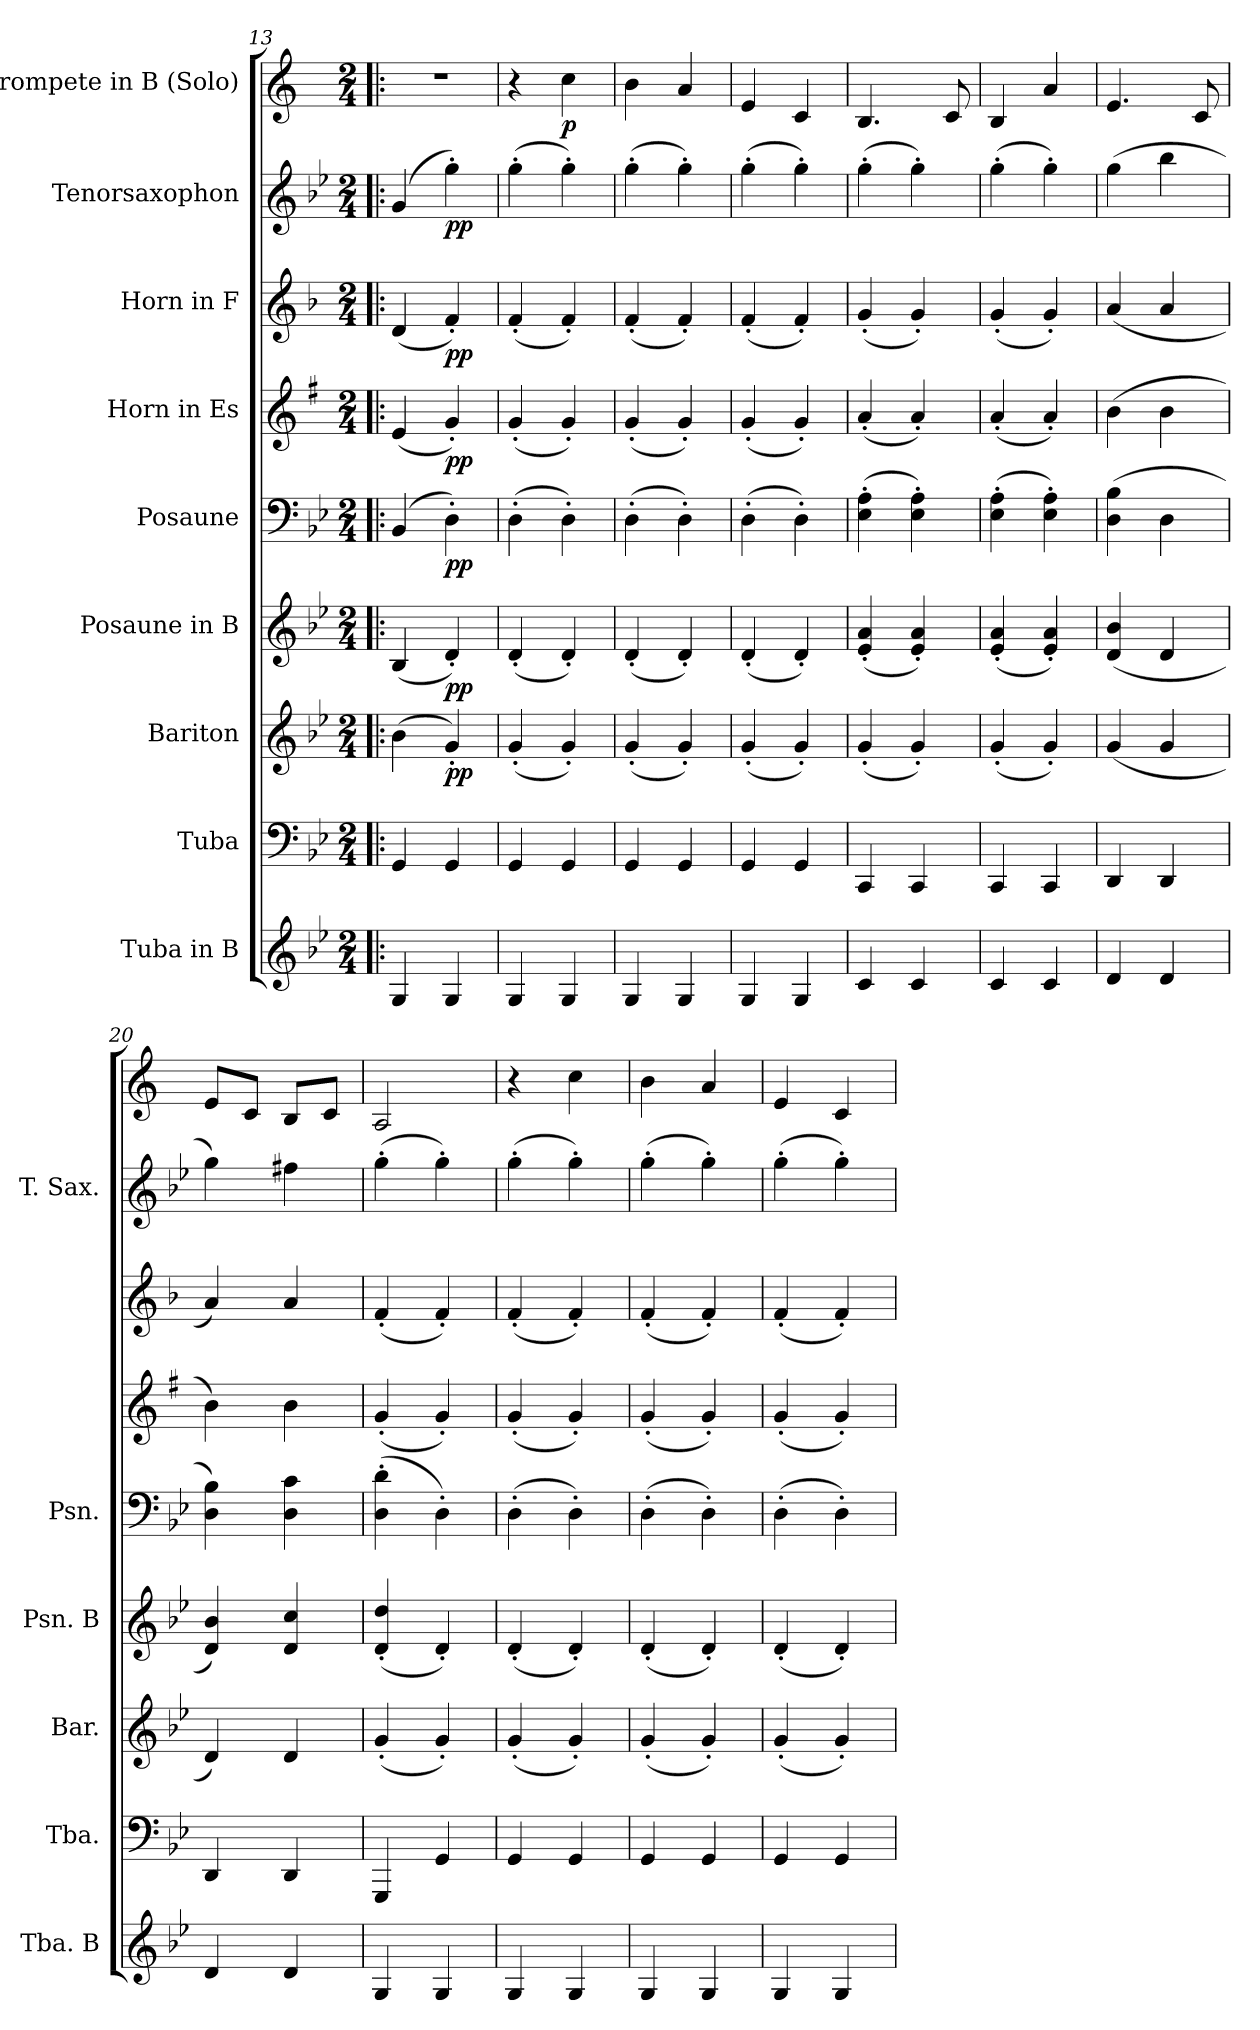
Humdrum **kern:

**kern	**kern	**kern	**dynam	**kern	**dynam	**kern	**dynam	**kern	**dynam	**kern	**dynam	**kern	**dynam	**kern	**dynam
*part9	*part8	*part7	*part7	*part6	*part6	*part5	*part5	*part4	*part4	*part3	*part3	*part2	*part2	*part1	*part1
*staff9	*staff8	*staff7	*staff7	*staff6	*staff6	*staff5	*staff5	*staff4	*staff4	*staff3	*staff3	*staff2	*staff2	*staff1	*staff1
*I"Tuba in B	*I"Tuba	*I"Bariton	*	*I"Posaune in B	*	*I"Posaune	*	*I"Horn in Es	*	*I"Horn in F	*	*I"Tenorsaxophon	*	*I"Trompete in B (Solo)	*
*I'Tba. B	*I'Tba.	*I'Bar.	*	*I'Psn. B	*	*I'Psn.	*	*	*	*	*	*I'T. Sax.	*	*	*
*clefG2	*clefF4	*clefG2	*	*clefG2	*	*clefF4	*	*clefG2	*	*clefG2	*	*clefG2	*	*clefG2	*
*ITrd8c14	*	*ITrd8c14	*	*ITrd8c14	*	*	*	*ITrd4c7	*	*ITrd4c7	*	*ITrd8c14	*	*ITrd1c2	*
*k[b-e-]	*k[b-e-]	*k[b-e-]	*	*k[b-e-]	*	*k[b-e-]	*	*k[]	*	*k[b-e-]	*	*k[b-e-]	*	*k[b-e-]	*
*M2/4	*M2/4	*M2/4	*	*M2/4	*	*M2/4	*	*M2/4	*	*M2/4	*	*M2/4	*	*M2/4	*
=13!|:	=13!|:	=13!|:	=13!|:	=13!|:	=13!|:	=13!|:	=13!|:	=13!|:	=13!|:	=13!|:	=13!|:	=13!|:	=13!|:	=13!|:	=13!|:
4GG/	4GG/	(>4B-\	.	(<4BB-/	.	(>4BB-/	.	(<4A/	.	(<4G/	.	(>4G/	.	2r	.
!	!	!	!LO:DY:b	!	!LO:DY:b	!	!LO:DY:b	!	!LO:DY:b	!	!LO:DY:b	!	!LO:DY:b	!	!
4GG/	4GG/	4G'/)	pp	4D'/)	pp	4D'\)	pp	4c'/)	pp	4B-'/)	pp	4g'\)	pp	.	.
=14	=14	=14	=14	=14	=14	=14	=14	=14	=14	=14	=14	=14	=14	=14	=14
4GG/	4GG/	(<4G'/	.	(<4D'/	.	(>4D'\	.	(<4c'/	.	(<4B-'/	.	(>4g'\	.	4r	.
!	!	!	!	!	!	!	!	!	!	!	!	!	!	!	!LO:DY:b
4GG/	4GG/	4G'/)	.	4D'/)	.	4D'\)	.	4c'/)	.	4B-'/)	.	4g'\)	.	4b-\	p
=15	=15	=15	=15	=15	=15	=15	=15	=15	=15	=15	=15	=15	=15	=15	=15
4GG/	4GG/	(<4G'/	.	(<4D'/	.	(>4D'\	.	(<4c'/	.	(<4B-'/	.	(>4g'\	.	4a\	.
4GG/	4GG/	4G'/)	.	4D'/)	.	4D'\)	.	4c'/)	.	4B-'/)	.	4g'\)	.	4g/	.
=16	=16	=16	=16	=16	=16	=16	=16	=16	=16	=16	=16	=16	=16	=16	=16
4GG/	4GG/	(<4G'/	.	(<4D'/	.	(>4D'\	.	(<4c'/	.	(<4B-'/	.	(>4g'\	.	4d/	.
4GG/	4GG/	4G'/)	.	4D'/)	.	4D'\)	.	4c'/)	.	4B-'/)	.	4g'\)	.	4B-/	.
=17	=17	=17	=17	=17	=17	=17	=17	=17	=17	=17	=17	=17	=17	=17	=17
4C/	4CC/	(<4G'/	.	(<4E-/' 4A/'	.	(>4E-\' 4A\'	.	(<4d'/	.	(<4c'/	.	(>4g'\	.	4.A/	.
4C/	4CC/	4G'/)	.	4E-/' 4A/')	.	4E-\' 4A\')	.	4d'/)	.	4c'/)	.	4g'\)	.	.	.
.	.	.	.	.	.	.	.	.	.	.	.	.	.	8B-/	.
=18	=18	=18	=18	=18	=18	=18	=18	=18	=18	=18	=18	=18	=18	=18	=18
4C/	4CC/	(<4G'/	.	(<4E-/' 4A/'	.	(>4E-\' 4A\'	.	(<4d'/	.	(<4c'/	.	(>4g'\	.	4A/	.
4C/	4CC/	4G'/)	.	4E-/' 4A/')	.	4E-\' 4A\')	.	4d'/)	.	4c'/)	.	4g'\)	.	4g/	.
!!LO:PB:g=z
=19	=19	=19	=19	=19	=19	=19	=19	=19	=19	=19	=19	=19	=19	=19	=19
4D/	4DD/	(<4G/	.	(<4D/ 4B-/	.	(>4D\ 4B-\	.	(>4e\	.	(<4d/	.	(>4g\	.	4.d/	.
4D/	4DD/	4G/	.	4D/	.	4D\	.	4e\	.	4d/	.	4b-\	.	.	.
.	.	.	.	.	.	.	.	.	.	.	.	.	.	8B-/	.
=20	=20	=20	=20	=20	=20	=20	=20	=20	=20	=20	=20	=20	=20	=20	=20
4D/	4DD/	4D/)	.	4D/ 4B-/)	.	4D\ 4B-\)	.	4e\)	.	4d/)	.	4g\)	.	8d/L	.
.	.	.	.	.	.	.	.	.	.	.	.	.	.	8B-/J	.
4D/	4DD/	4D/	.	4D/ 4c/	.	4D\ 4c\	.	4e\	.	4d/	.	4f#X\	.	8A/L	.
.	.	.	.	.	.	.	.	.	.	.	.	.	.	8B-/J	.
=21	=21	=21	=21	=21	=21	=21	=21	=21	=21	=21	=21	=21	=21	=21	=21
4GG/	4GGG/	(<4G'/	.	(<4D/' 4d/'	.	(>4D\' 4d\'	.	(<4c'/	.	(<4B-'/	.	(>4g'\	.	2G/	.
4GG/	4GG/	4G'/)	.	4D'/)	.	4D'\)	.	4c'/)	.	4B-'/)	.	4g'\)	.	.	.
=22	=22	=22	=22	=22	=22	=22	=22	=22	=22	=22	=22	=22	=22	=22	=22
4GG/	4GG/	(<4G'/	.	(<4D'/	.	(>4D'\	.	(<4c'/	.	(<4B-'/	.	(>4g'\	.	4r	.
4GG/	4GG/	4G'/)	.	4D'/)	.	4D'\)	.	4c'/)	.	4B-'/)	.	4g'\)	.	4b-\	.
=23	=23	=23	=23	=23	=23	=23	=23	=23	=23	=23	=23	=23	=23	=23	=23
4GG/	4GG/	(<4G'/	.	(<4D'/	.	(>4D'\	.	(<4c'/	.	(<4B-'/	.	(>4g'\	.	4a\	.
4GG/	4GG/	4G'/)	.	4D'/)	.	4D'\)	.	4c'/)	.	4B-'/)	.	4g'\)	.	4g/	.
=24	=24	=24	=24	=24	=24	=24	=24	=24	=24	=24	=24	=24	=24	=24	=24
4GG/	4GG/	(<4G'/	.	(<4D'/	.	(>4D'\	.	(<4c'/	.	(<4B-'/	.	(>4g'\	.	4d/	.
4GG/	4GG/	4G'/)	.	4D'/)	.	4D'\)	.	4c'/)	.	4B-'/)	.	4g'\)	.	4B-/	.
=	=	=	=	=	=	=	=	=	=	=	=	=	=	=	=
*-	*-	*-	*-	*-	*-	*-	*-	*-	*-	*-	*-	*-	*-	*-	*-
